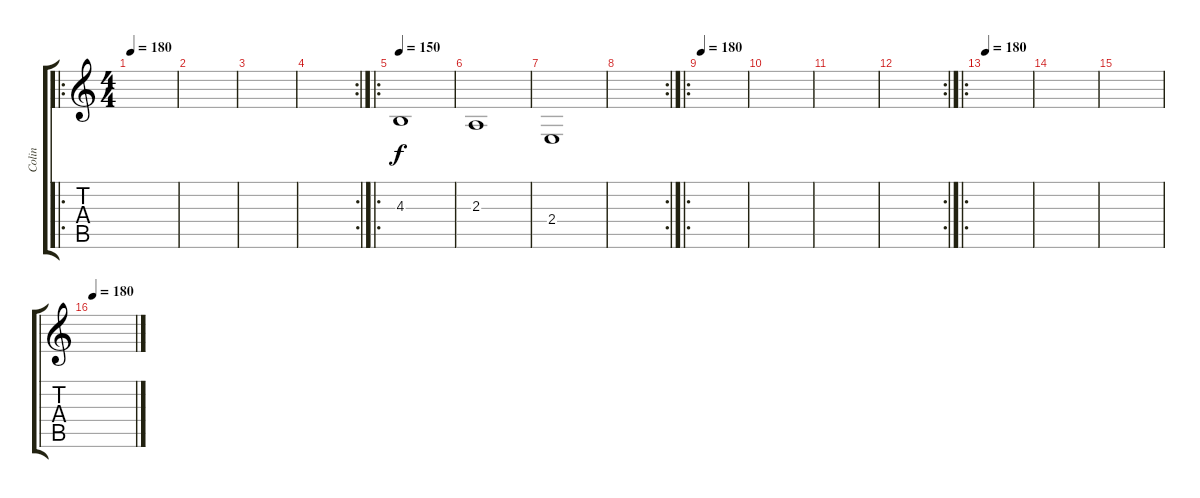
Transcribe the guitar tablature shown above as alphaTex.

\track ("Colin" "Colin") {instrument choiraahs}
\staff {score tabs}
\tuning (E4 B3 G3 D3 A2 E2) {hide}
\ro
\ts (4 4)
\tempo 180
\clef g2
\ks c
|
|
|
\rc 2
|
\ro
\tempo 150
4.3.1 |
2.3.1 |
2.4.1 |
\rc 2
|
\ro
\tempo 180
|
|
|
\rc 2
|
\ro
\tempo 180
|
|
|
\tempo 180
